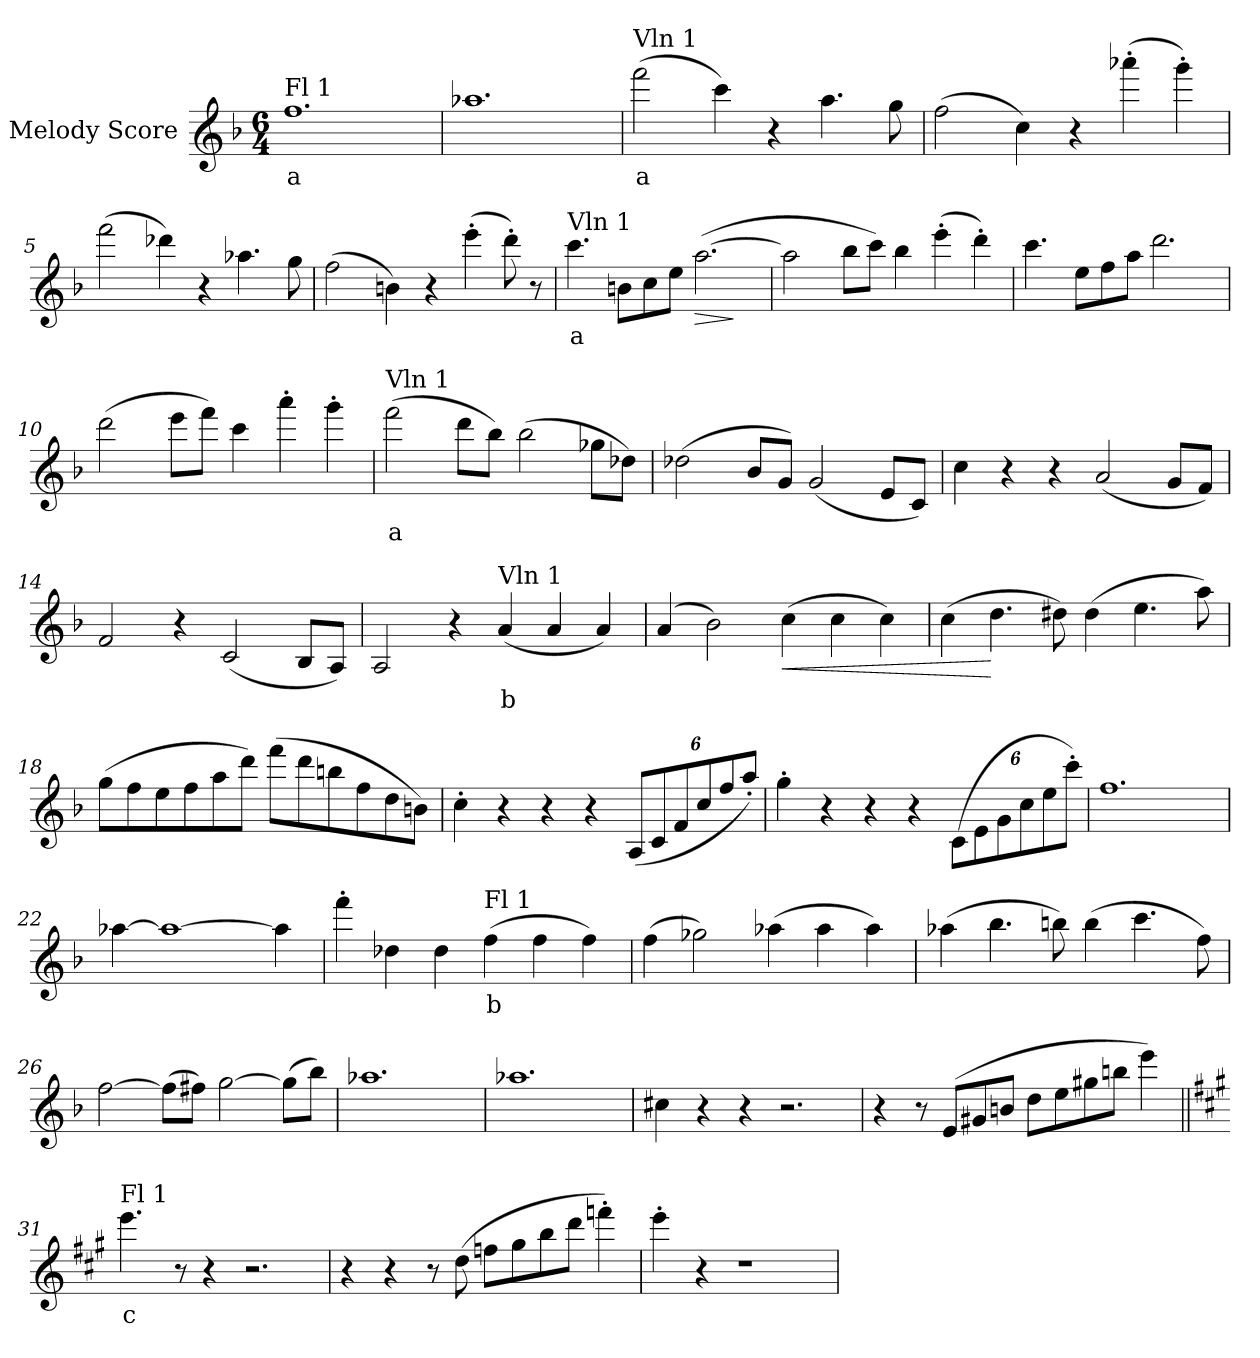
**kern	**text	**dynam
*part1	*part1	*part1
*staff1	*staff1	*staff1
*I"Melody Score	*	*
*k[b-]	*	*
*M6/4	*	*
=1	=1	=1
!LO:TX:a:t=Fl 1	!	!
!	!LO:LY:b:color=#FF0000	!
1.ff	a	.
=2	=2	=2
1.aa-X	.	.
=3	=3	=3
!LO:TX:a:t=Vln 1	!	!
!	!LO:LY:b:color=#FF0000	!
(2fff\	a	.
4ccc\)	.	.
4r	.	.
4.aa\	.	.
8gg\	.	.
=4	=4	=4
(2ff\	.	.
4cc\)	.	.
4r	.	.
(4aaa-X'\	.	.
4ggg'\)	.	.
=5	=5	=5
(2fff\	.	.
4ddd-X\)	.	.
4r	.	.
4.aa-X\	.	.
8gg\	.	.
=6	=6	=6
(2ff\	.	.
4bn\)	.	.
4r	.	.
(4eee'\	.	.
8ddd'\)	.	.
8r	.	.
=7	=7	=7
!LO:TX:a:t=Vln 1	!	!
!	!LO:LY:b:color=#FF0000	!
4.ccc\	a	.
8bn\L	.	.
8cc\	.	.
8ee\J	.	.
!	!	!LO:HP:b
([2.aa\	.	>
.	.	]
=8	=8	=8
2aa\]	.	.
8bb-\L	.	.
8ccc\J)	.	.
4bb-\	.	.
(4eee'\	.	.
4ddd'\)	.	.
=9	=9	=9
4.ccc\	.	.
8ee\L	.	.
8ff\	.	.
8aa\J	.	.
2.ddd\	.	.
=10	=10	=10
(2ddd\	.	.
8eee\L	.	.
8fff\J)	.	.
4ccc\	.	.
4aaa'\	.	.
4ggg'\	.	.
=11	=11	=11
!LO:TX:a:t=Vln 1	!	!
!	!LO:LY:b:color=#FF0000	!
(2fff\	a	.
8ddd\L	.	.
8bb-\J)	.	.
(2bb-\	.	.
8gg-X\L	.	.
8dd-X\J)	.	.
=12	=12	=12
(2dd-X\	.	.
8b-/L	.	.
8g/J)	.	.
(2g/	.	.
8e/L	.	.
8c/J)	.	.
=13	=13	=13
4cc\	.	.
4r	.	.
4r	.	.
(2a/	.	.
8g/L	.	.
8f/J)	.	.
=14	=14	=14
2f/	.	.
4r	.	.
(2c/	.	.
8B-/L	.	.
8A/J)	.	.
=15	=15	=15
2A/	.	.
4r	.	.
!LO:TX:a:t=Vln 1	!	!
!	!LO:LY:b:color=#FF0000	!
(4a/	b	.
4a/	.	.
4a/)	.	.
=16	=16	=16
(4a/	.	.
2b-\)	.	.
!	!	!LO:HP:b
(4cc\	.	<
4cc\	.	.
4cc\)	.	.
=17	=17	=17
(4cc\	.	.
4.dd\	.	[
8dd#X\)	.	.
(4dd#\	.	.
4.ee\	.	.
8aa\)	.	.
=18	=18	=18
(8gg\L	.	.
8ff\	.	.
8ee\	.	.
8ff\	.	.
8aa\	.	.
8ddd\J)	.	.
(8fff\L	.	.
8ddd\	.	.
8bbn\	.	.
8ff\	.	.
8dd\	.	.
8bn\J)	.	.
=19	=19	=19
4cc'\	.	.
4r	.	.
4r	.	.
4r	.	.
*Xbrackettup	*	*
(12A/L	.	.
12c/	.	.
12f/	.	.
12cc/	.	.
12ff/	.	.
12aa'/J)	.	.
=20	=20	=20
4gg'\	.	.
4r	.	.
4r	.	.
4r	.	.
(12c\L	.	.
12e\	.	.
12g\	.	.
12cc\	.	.
12ee\	.	.
12ccc'\J)	.	.
=21	=21	=21
1.ff	.	.
=22	=22	=22
[4aa-X\	.	.
1aa-_	.	.
4aa-\]	.	.
=23	=23	=23
4fff'\	.	.
4dd-X\	.	.
4dd-\	.	.
!LO:TX:a:t=Fl 1	!	!
!	!LO:LY:b:color=#FF0000	!
(4ff\	b	.
4ff\	.	.
4ff\)	.	.
=24	=24	=24
(4ff\	.	.
2gg-X\)	.	.
(4aa-X\	.	.
4aa-\	.	.
4aa-\)	.	.
=25	=25	=25
(4aa-X\	.	.
4.bb-\	.	.
8bbn\)	.	.
(4bb\	.	.
4.ccc\	.	.
8ff\)	.	.
=26	=26	=26
[2ff\	.	.
(8ff\L]	.	.
8ff#X\J)	.	.
[2gg\	.	.
(8gg\L]	.	.
8bb-\J)	.	.
=27	=27	=27
1.aa-X	.	.
=28	=28	=28
1.aa-X	.	.
=29	=29	=29
4cc#X\	.	.
4r	.	.
4r	.	.
2.r	.	.
=30	=30	=30
4r	.	.
8r	.	.
(8e/L	.	.
8g#X/	.	.
8bn/J	.	.
8dd\L	.	.
8ee\	.	.
8gg#X\	.	.
8bbn\J	.	.
4eee\)	.	.
=31||	=31||	=31||
*k[f#c#g#]	*	*
!LO:TX:a:t=Fl 1	!	!
!	!LO:LY:b:color=#FF0000	!
4.eee\	c	.
8r	.	.
4r	.	.
2.r	.	.
=32	=32	=32
4r	.	.
4r	.	.
8r	.	.
(8dd\	.	.
8ffn\L	.	.
8gg#\	.	.
8bb\	.	.
8ddd\J	.	.
4fffn'\)	.	.
=33	=33	=33
4eee'\	.	.
4r	.	.
1r	.	.
=	=	=
*-	*-	*-
